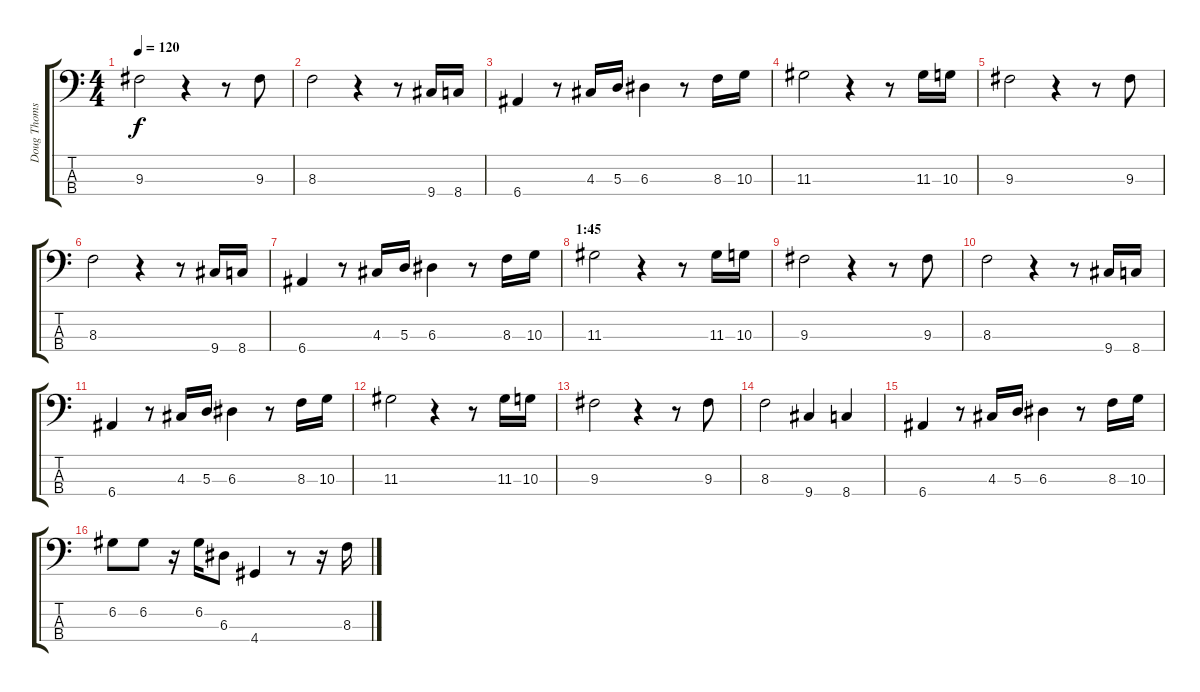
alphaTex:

\track ("Doug Thomson (bass)" "Doug Thoms") {instrument electricbassfinger}
\staff {score tabs}
\tuning (G2 D2 A1 E1) {hide}
\ts (4 4)
\tempo 120
\clef f4
\ks c
9.3.2{dy f} r.4 r.8 9.3.8 |
8.3.2 r.4 r.8 9.4.16 8.4.16 |
6.4.4 r.8 4.3.16 5.3.16 6.3.4 r.8 8.3.16 10.3.16 |
11.3.2 r.4 r.8 11.3.16 10.3.16 |
9.3.2 r.4 r.8 9.3.8 |
8.3.2 r.4 r.8 9.4.16 8.4.16 |
6.4.4 r.8 4.3.16 5.3.16 6.3.4 r.8 8.3.16 10.3.16 |
\section ("" "1:45")
11.3.2 r.4 r.8 11.3.16 10.3.16 |
9.3.2 r.4 r.8 9.3.8 |
8.3.2 r.4 r.8 9.4.16 8.4.16 |
6.4.4 r.8 4.3.16 5.3.16 6.3.4 r.8 8.3.16 10.3.16 |
11.3.2 r.4 r.8 11.3.16 10.3.16 |
9.3.2 r.4 r.8 9.3.8 |
8.3.2 9.4.4 8.4.4 |
6.4.4 r.8 4.3.16 5.3.16 6.3.4 r.8 8.3.16 10.3.16 |
6.2.8 6.2.8 r.16 6.2.16 6.3.8 4.4.4 r.8 r.16 8.3.16
